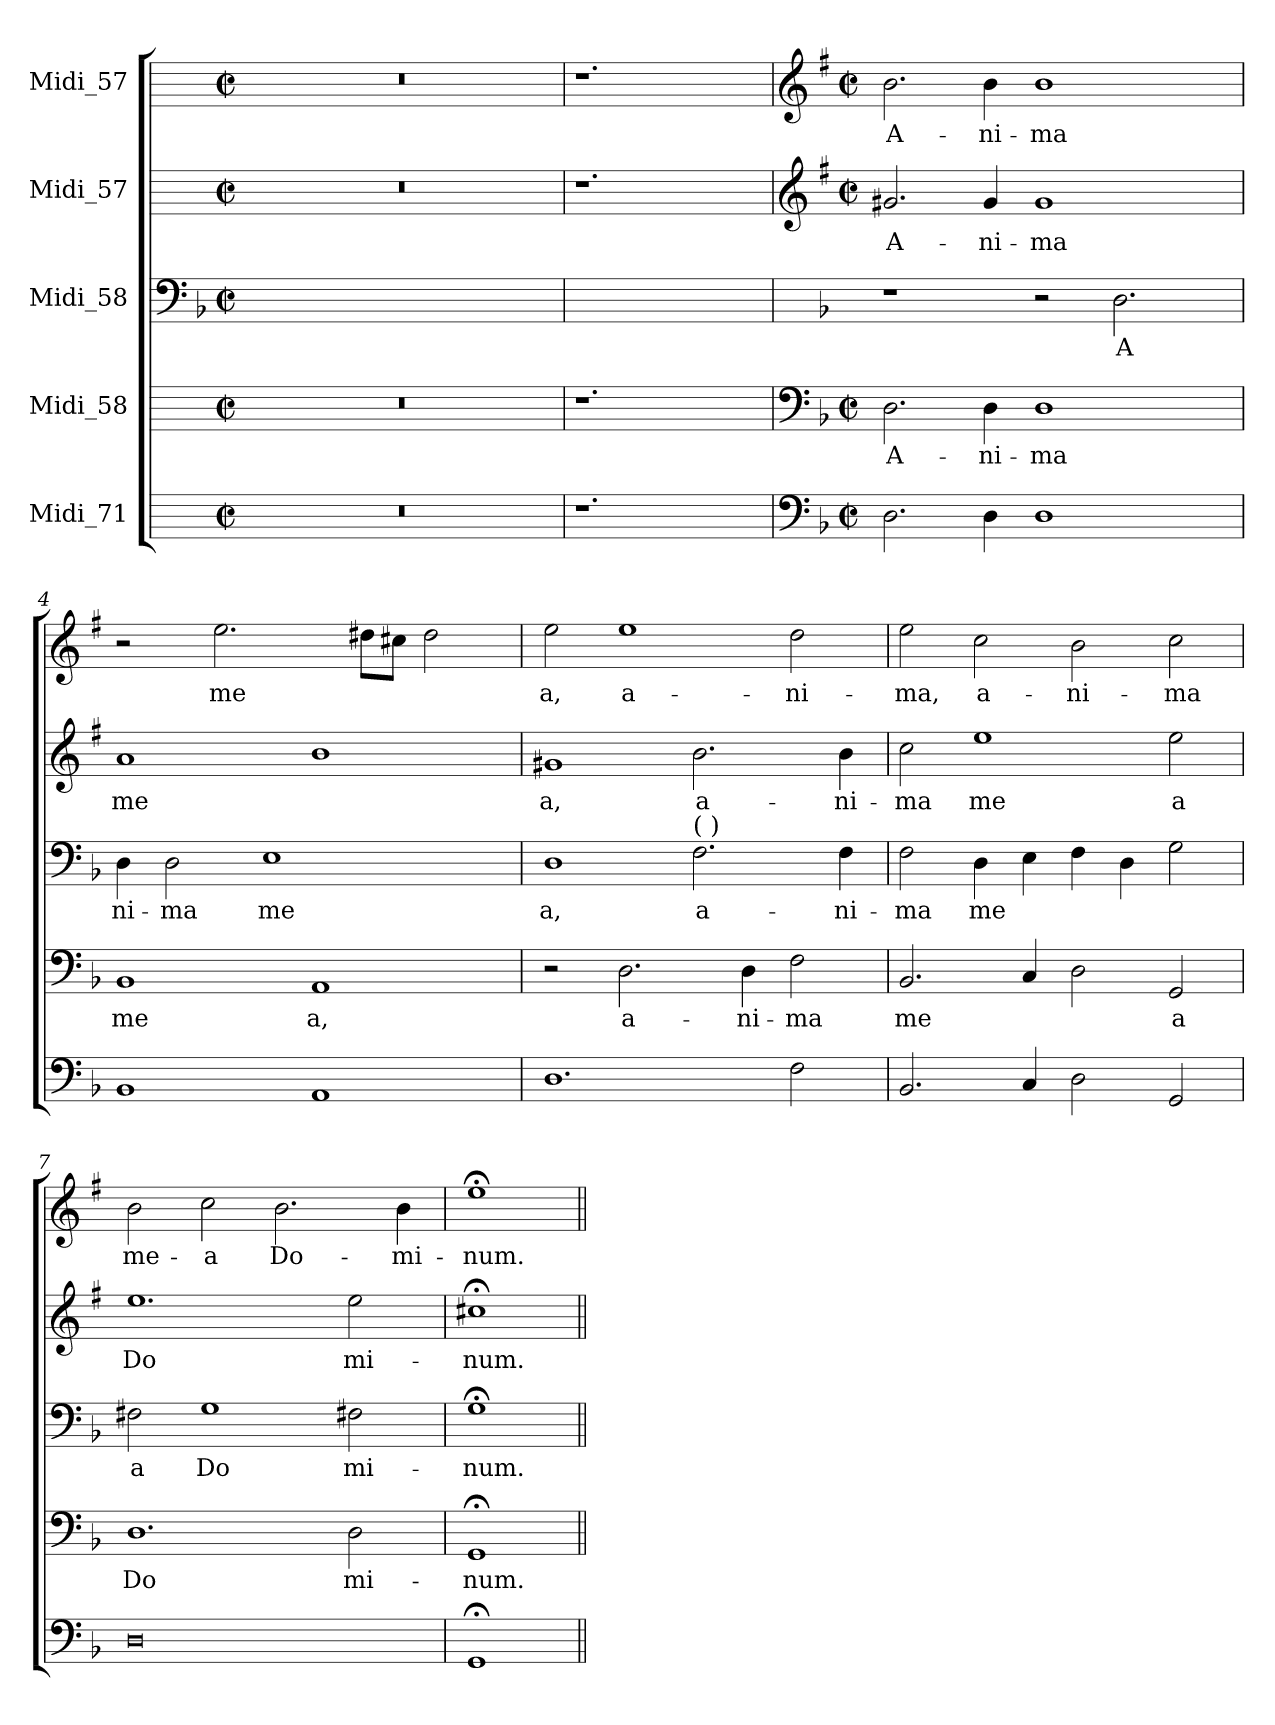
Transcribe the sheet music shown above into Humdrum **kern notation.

**kern	**kern	**text	**kern	**text	**kern	**text	**kern	**text
*part5	*part4	*part4	*part3	*part3	*part2	*part2	*part1	*part1
*staff5	*staff4	*staff4	*staff3	*staff3	*staff2	*staff2	*staff1	*staff1
*I"Midi_71	*I"Midi_58	*	*I"Midi_58	*	*I"Midi_57	*	*I"Midi_57	*
*	*	*	*clefF4	*	*	*	*	*
*	*	*	*	*	*ITrd1c2	*	*ITrd1c2	*
*	*	*	*k[b-]	*	*	*	*	*
*	*	*	*F:	*	*	*	*	*
*M4/2	*M4/2	*	*M4/2	*	*M4/2	*	*M4/2	*
*met(c|)	*met(c|)	*	*met(c|)	*	*met(c|)	*	*met(c|)	*
=1	=1	=1	=1	=1	=1	=1	=1	=1
!	!	!	!	!LO:LY:b	!	!	!	!
0r	0r	.	2Fyy	Ma-	0r	.	0r	.
!	!	!	!	!LO:LY:b	!	!	!	!
.	.	.	2Gyy	-gni	.	.	.	.
.	.	.	2Fyy	.	.	.	.	.
.	.	.	2B-yy	.	.	.	.	.
=2	=2	=2	=2	=2	=2	=2	=2	=2
!	!	!	!	!LO:LY:b	!	!	!	!
1.r	1.r	.	2B-yy	fi-	1.r	.	1.r	.
!	!	!	!	!LO:LY:b	!	!	!	!
.	.	.	1B-yy	-cat	.	.	.	.
!!LO:LB:g=z
=3	=3	=3	=3	=3	=3	=3	=3	=3
*clefF4	*clefF4	*	*	*	*clefG2	*	*clefG2	*
*k[b-]	*k[b-]	*	*	*	*k[b-]	*	*k[b-]	*
*F:	*F:	*	*	*	*F:	*	*F:	*
*M4/2	*M4/2	*	*	*	*M4/2	*	*M4/2	*
*met(c|)	*met(c|)	*	*	*	*met(c|)	*	*met(c|)	*
!	!	!LO:LY:b	!	!	!	!LO:LY:b	!	!LO:LY:b
2.D	2.D	A-	1r	.	2.f#X	A-	2.a	A-
!	!	!LO:LY:b	!	!	!	!LO:LY:b	!	!LO:LY:b
4D	4D	-ni-	.	.	4f#	-ni-	4a	-ni-
!	!	!LO:LY:b	!	!	!	!LO:LY:b	!	!LO:LY:b
1D	1D	-ma	2r	.	1f#	-ma	1a	-ma
!	!	!	!	!LO:LY:b	!	!	!	!
.	.	.	2.D	A	.	.	.	.
4ryy	4ryy	.	.	.	4ryy	.	4ryy	.
=4	=4	=4	=4	=4	=4	=4	=4	=4
!	!	!LO:LY:b	!	!LO:LY:b	!	!LO:LY:b	!	!
1BB-	1BB-	me	4D	ni-	1g	me	2r	.
!	!	!	!	!LO:LY:b	!	!	!	!
.	.	.	2D	-ma	.	.	.	.
!	!	!	!	!	!	!	!	!LO:LY:b
.	.	.	.	.	.	.	2.dd	me
!	!	!	!	!LO:LY:b	!	!	!	!
.	.	.	1E	me	.	.	.	.
!	!	!LO:LY:b	!	!	!	!	!	!
1AA	1AA	a,	.	.	1a	.	.	.
.	.	.	.	.	.	.	8cc#XL	.
.	.	.	.	.	.	.	8bJ	.
.	.	.	.	.	.	.	2cc#	.
.	.	.	4ryy	.	.	.	.	.
!!LO:LB:g=z
=5	=5	=5	=5	=5	=5	=5	=5	=5
!	!	!	!	!LO:LY:b	!	!LO:LY:b	!	!LO:LY:b
1.D	2r	.	1D	a,	1f#X	a,	2dd	a,
!	!	!LO:LY:b	!	!	!	!	!	!LO:LY:b
.	2.D	a-	.	.	.	.	1dd	a-
!	!	!	!LO:TX:a:t=(  )	!	!	!	!	!
!	!	!	!	!LO:LY:b	!	!LO:LY:b	!	!
.	.	.	2.F	a-	2.a	a-	.	.
!	!	!LO:LY:b	!	!	!	!	!	!
.	4D	-ni-	.	.	.	.	.	.
!	!	!LO:LY:b	!	!	!	!	!	!LO:LY:b
2F	2F	-ma	.	.	.	.	2cc	-ni-
!	!	!	!	!LO:LY:b	!	!LO:LY:b	!	!
.	.	.	4F	-ni-	4a	-ni-	.	.
=6	=6	=6	=6	=6	=6	=6	=6	=6
!	!	!LO:LY:b	!	!LO:LY:b	!	!LO:LY:b	!	!LO:LY:b
2.BB-	2.BB-	me	2F	-ma	2b-	-ma	2dd	-ma,
!	!	!	!	!LO:LY:b	!	!LO:LY:b	!	!LO:LY:b
.	.	.	4D	me	1dd	me	2b-	a-
4C	4C	.	4E	.	.	.	.	.
!	!	!	!	!	!	!	!	!LO:LY:b
2D	2D	.	4F	.	.	.	2a	-ni-
.	.	.	4D	.	.	.	.	.
!	!	!LO:LY:b	!	!	!	!LO:LY:b	!	!LO:LY:b
2GG	2GG	a	2G	.	2dd	a	2b-	-ma
=7	=7	=7	=7	=7	=7	=7	=7	=7
!	!	!LO:LY:b	!	!LO:LY:b	!	!LO:LY:b	!	!LO:LY:b
0D	1.D	Do	2F#X	a	1.dd	Do	2a	me-
!	!	!	!	!LO:LY:b	!	!	!	!LO:LY:b
.	.	.	1G	Do	.	.	2b-	-a
!	!	!	!	!	!	!	!	!LO:LY:b
.	.	.	.	.	.	.	2.a	Do-
!	!	!LO:LY:b	!	!LO:LY:b	!	!LO:LY:b	!	!
.	2D	mi-	2F#X	mi-	2dd	mi-	.	.
!	!	!	!	!	!	!	!	!LO:LY:b
.	.	.	.	.	.	.	4a	-mi-
=8	=8	=8	=8	=8	=8	=8	=8	=8
!	!	!LO:LY:b	!	!LO:LY:b	!	!LO:LY:b	!	!LO:LY:b
1GG;<	1GG;<	-num.	1G;<	-num.	1bn;<	-num.	1dd;<	-num.
=||	=||	=||	=||	=||	=||	=||	=||	=||
*-	*-	*-	*-	*-	*-	*-	*-	*-
